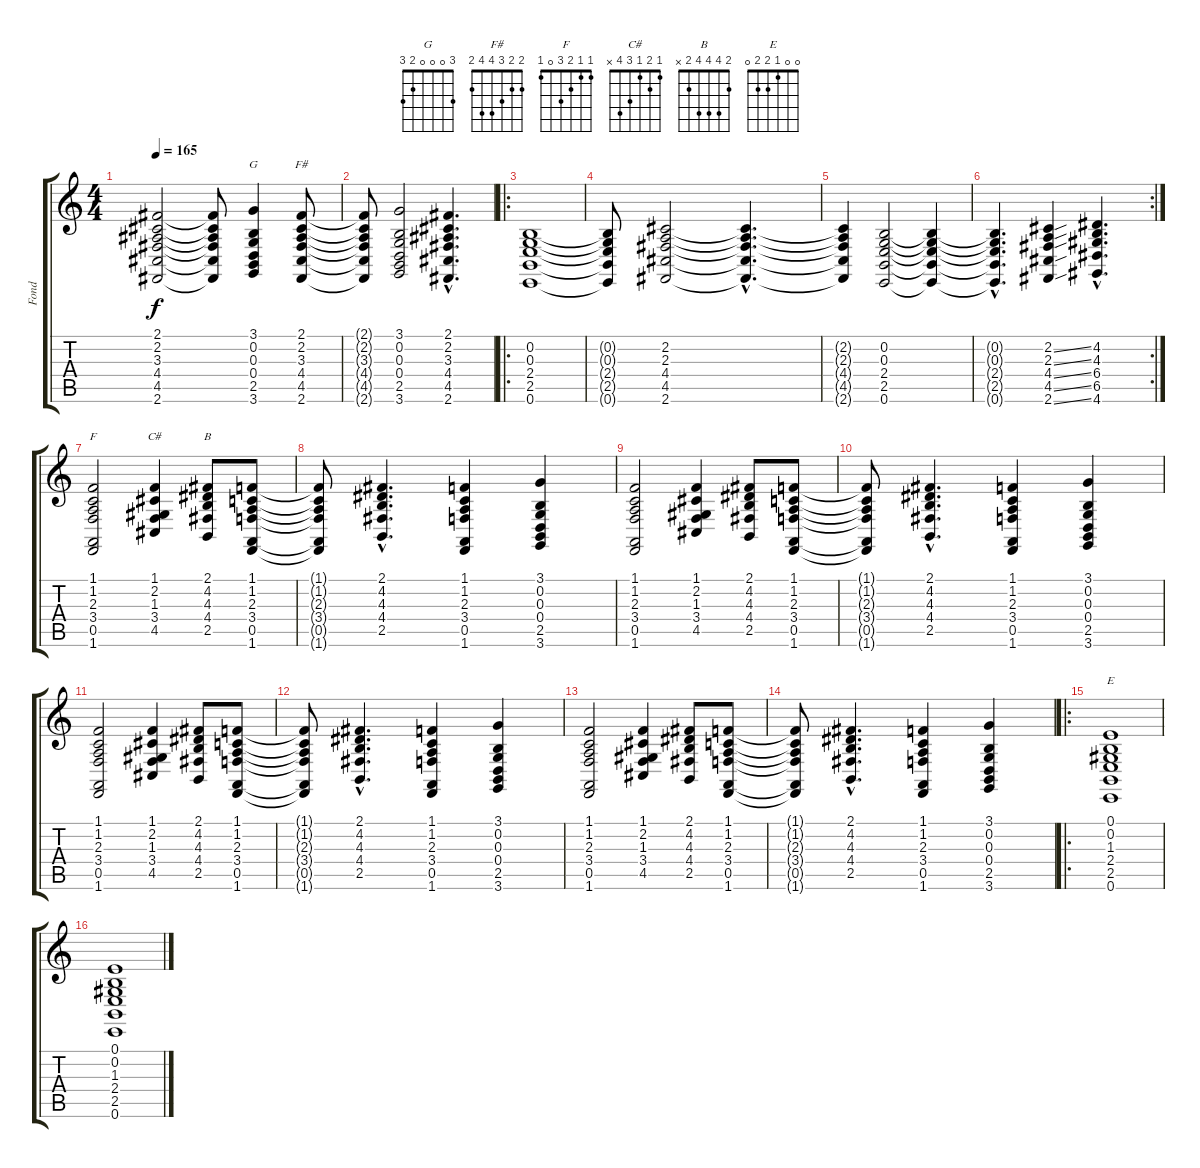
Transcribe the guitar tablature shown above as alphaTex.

\track ("Fond" "Fond") {instrument stringensemble1}
\staff {score tabs}
\tuning (E4 B3 G3 D3 A2 E2) {hide}
\chord ("G" 3 0 0 0 2 3)
\chord ("F#" 2 2 3 4 4 2)
\chord ("F" 1 1 2 3 0 1)
\chord ("C#" 1 2 1 3 4 x)
\chord ("B" 2 4 4 4 2 x)
\chord ("E" 0 0 1 2 2 0)
\ts (4 4)
\tempo 165
\clef g2
\ks c
(2.1{t} 2.2{t} 3.3{t} 4.4{t} 4.5{t} 2.6{t}).2{dy f} (2.1{t} 2.2{t} 3.3{t} 4.4{t} 4.5{t} 2.6{t}).8 (3.1 0.2 0.3 0.4 2.5 3.6).4{ch "G"} (2.1 2.2 3.3 4.4 4.5 2.6).8{ch "F#"} |
(2.1{t} 2.2{t} 3.3{t} 4.4{t} 4.5{t} 2.6{t}).8 (3.1 0.2 0.3 0.4 2.5 3.6).2 (2.1{hac} 2.2{hac} 3.3{hac} 4.4{hac} 4.5{hac} 2.6{hac}).4{d} |
\ro
(0.2 0.3 2.4 2.5 0.6).1 |
(0.2{t} 0.3{t} 2.4{t} 2.5{t} 0.6{t}).8 (2.2 2.3 4.4 4.5 2.6).2 (2.2{hac t} 2.3{hac t} 4.4{hac t} 4.5{hac t} 2.6{hac t}).4{d} |
(2.2{t} 2.3{t} 4.4{t} 4.5{t} 2.6{t}).4 (0.2 0.3 2.4 2.5 0.6).2 (0.2{t} 0.3{t} 2.4{t} 2.5{t} 0.6{t}).4 |
\rc 2
(0.2{hac t} 0.3{hac t} 2.4{hac t} 2.5{hac t} 0.6{hac t}).4{d} (2.2{ss} 2.3{ss} 4.4{ss} 4.5{ss} 2.6{ss}).4 (4.2{hac} 4.3{hac} 6.4{hac} 6.5{hac} 4.6{hac}).4{d} |
(1.1 1.2 2.3 3.4 0.5 1.6).2{ch "F"} (1.1 2.2 1.3 3.4 4.5).4{ch "C#"} (2.1 4.2 4.3 4.4 2.5).8{ch "B"} (1.1 1.2 2.3 3.4 0.5 1.6).8 |
(1.1{t} 1.2{t} 2.3{t} 3.4{t} 0.5{t} 1.6{t}).8 (2.1{hac} 4.2{hac} 4.3{hac} 4.4{hac} 2.5{hac}).4{d} (1.1 1.2 2.3 3.4 0.5 1.6).4 (3.1 0.2 0.3 0.4 2.5 3.6).4 |
(1.1 1.2 2.3 3.4 0.5 1.6).2 (1.1 2.2 1.3 3.4 4.5).4 (2.1 4.2 4.3 4.4 2.5).8 (1.1 1.2 2.3 3.4 0.5 1.6).8 |
(1.1{t} 1.2{t} 2.3{t} 3.4{t} 0.5{t} 1.6{t}).8 (2.1{hac} 4.2{hac} 4.3{hac} 4.4{hac} 2.5{hac}).4{d} (1.1 1.2 2.3 3.4 0.5 1.6).4 (3.1 0.2 0.3 0.4 2.5 3.6).4 |
(1.1 1.2 2.3 3.4 0.5 1.6).2 (1.1 2.2 1.3 3.4 4.5).4 (2.1 4.2 4.3 4.4 2.5).8 (1.1 1.2 2.3 3.4 0.5 1.6).8 |
(1.1{t} 1.2{t} 2.3{t} 3.4{t} 0.5{t} 1.6{t}).8 (2.1{hac} 4.2{hac} 4.3{hac} 4.4{hac} 2.5{hac}).4{d} (1.1 1.2 2.3 3.4 0.5 1.6).4 (3.1 0.2 0.3 0.4 2.5 3.6).4 |
(1.1 1.2 2.3 3.4 0.5 1.6).2 (1.1 2.2 1.3 3.4 4.5).4 (2.1 4.2 4.3 4.4 2.5).8 (1.1 1.2 2.3 3.4 0.5 1.6).8 |
(1.1{t} 1.2{t} 2.3{t} 3.4{t} 0.5{t} 1.6{t}).8 (2.1{hac} 4.2{hac} 4.3{hac} 4.4{hac} 2.5{hac}).4{d} (1.1 1.2 2.3 3.4 0.5 1.6).4 (3.1 0.2 0.3 0.4 2.5 3.6).4 |
\ro
(0.1 0.2 1.3 2.4 2.5 0.6).1{ch "E"} |
(0.1 0.2 1.3 2.4 2.5 0.6).1
